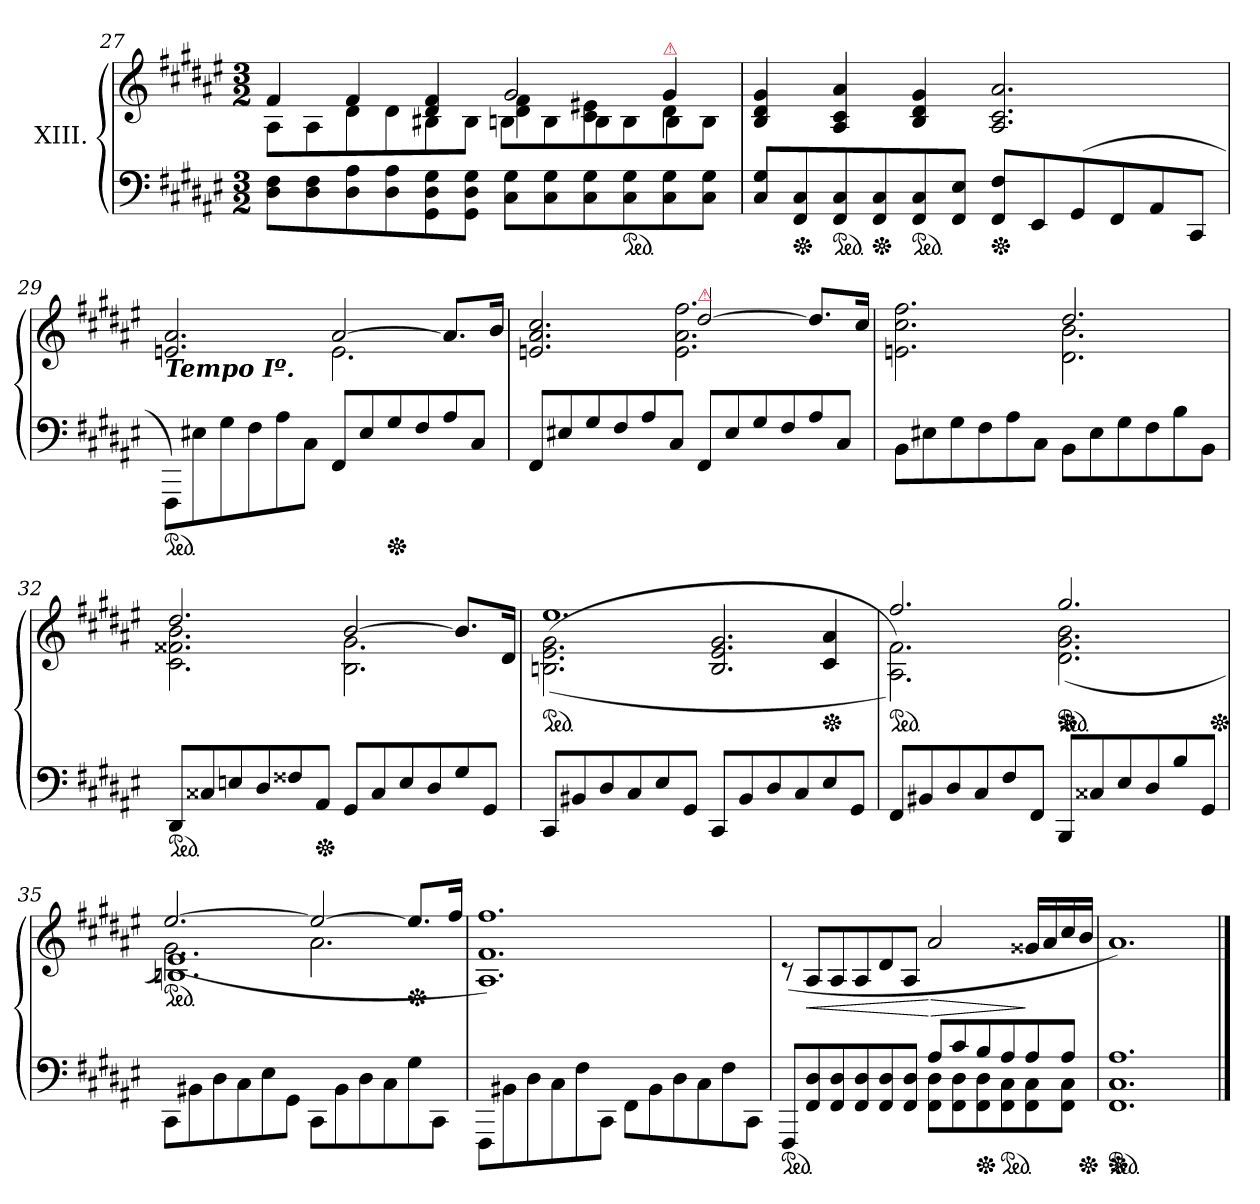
**kern	**kern	**dynam
*part1	*part1	*part1
*staff2	*staff1	*staff1/2
*I"XIII.	*	*
*clefF4	*clefG2	*
*k[f#c#g#d#a#e#]	*k[f#c#g#d#a#e#]	*
*F#:	*F#:	*
*M3/2	*M3/2	*
=27	=27	=27
*	*^	*
*	*	*^	*
8D# 8F#L	4f#/	2.ryy	8A#\L	.
8D# 8F#	.	.	8A#	.
8D# 8A#	4f#/	.	8d#	.
8D# 8A#	.	.	8d#	.
8GG# 8D# 8G#	4d#/ 4f#/	.	8B#X	.
8GG# 8D# 8G#J	.	.	8B#J	.
8C# 8G#L	2g#	4d# 4f#	8Bn\L	.
8C# 8G#	.	.	8B	.
8C# 8G#	.	4c# 4e#X	8B	.
*ped	*	*	*	*
8C# 8G#	.	.	8B	.
!	!LO:TX:a:color=crimson:t=⚠	!	!	!
8C# 8G#	4g#	4d#	8B	.
8C# 8G#J	.	.	8BJ	.
*	*v	*v	*v	*
=28	=28	=28
8C# 8G#L	4B 4d# 4g#	.
*Xped	*	*
8FF# 8C#	.	.
*ped	*	*
8FF# 8C#	4A# 4c# 4a#	.
*Xped	*	*
8FF# 8C#	.	.
*ped	*	*
8FF# 8C#	4B 4d# 4g#	.
8FF# 8E#J	.	.
*Xped	*	*
8FF# 8F#L	2.A# 2.c# 2.a#	.
8EE#	.	.
(<8GG#	.	.
8FF#	.	.
8AA#	.	.
8CC#J	.	.
=29	=29	=29
*	*^	*
!	!LO:TX:b:Bi:t=Tempo Iº.	!	!
!LO:TX:b:color=crimson:t=⚠	!	!	!
!LO:TX:a:color=crimson:t=⚠	!	!	!
*ped	*	*	*
8FFF#/L)	2.en 2.a#	2.rcyy	.
8E#X\	.	.	.
8G#\	.	.	.
8F#\	.	.	.
8A#\	.	.	.
8C#\J	.	.	.
8FF#L	[2a#	2.e	.
8E#	.	.	.
*Xped	*	*	*
8G#	.	.	.
8F#	.	.	.
8A#	8.a#L]	.	.
8C#J	.	.	.
.	16bJk	.	.
=30	=30	=30	=30
8FF#L	2.en 2.a# 2.cc#	2.ryy	.
8E#X	.	.	.
8G#	.	.	.
8F#	.	.	.
8A#	.	.	.
8C#J	.	.	.
!	!LO:TX:a:color=crimson:t=⚠	!	!
8FF#L	[2dd#	2.e 2.a# 2.ff#	.
8E#	.	.	.
8G#	.	.	.
8F#	.	.	.
8A#	8.dd#L]	.	.
8C#J	.	.	.
.	16cc#Jk	.	.
=31	=31	=31	=31
8BBL	2.en 2.cc# 2.ff#	2.ryy	.
8E#X	.	.	.
8G#	.	.	.
8F#	.	.	.
8A#	.	.	.
8C#J	.	.	.
8BBL	2.dd#	2.d# 2.b	.
8E#	.	.	.
8G#	.	.	.
8F#	.	.	.
8B	.	.	.
8BBJ	.	.	.
=32	=32	=32	=32
*ped	*	*	*
8DD#L	2.dd#	2.c# 2.f##X 2.b	.
8C##X	.	.	.
8En	.	.	.
8D#	.	.	.
8F##X	.	.	.
*Xped	*	*	*
8AA#J	.	.	.
8GG#L	[2b	2.B 2.g#	.
8C##	.	.	.
8E	.	.	.
8D#	.	.	.
8G#	8.bL]	.	.
8GG#J	.	.	.
.	16d#Jk	.	.
=33	=33	=33	=33
!	!LO:TX:a:color=crimson:t=⚠	!	!
!	!LO:TX:a:color=crimson:t=⚠	!	!
!	!LO:TX:a:color=crimson:t=⚠	!	!
*	*ped	*	*
8CC#L	1.ee#	(<(>2.Bn\ 2.e#\ 2.g#\	.
8BB#X	.	.	.
8D#	.	.	.
8C#	.	.	.
8E#	.	.	.
8GG#J	.	.	.
!	!	!LO:N:vis=2.	!
8CC#L	.	2B/ 2e#/ 2g#/	.
8BB#	.	.	.
8D#	.	.	.
8C#	.	.	.
*	*Xped	*	*
8E#	.	4c#/ 4a#/	.
8GG#J	.	.	.
=34	=34	=34	=34
!	!LO:TX:a:color=crimson:t=⚠	!	!
!	!LO:TX:a:color=crimson:t=⚠	!	!
*	*ped	*	*
8FF#L	2.ff#	2.A# 2.f#))	.
8BB#X	.	.	.
8D#	.	.	.
8C#	.	.	.
*	*Xped	*	*
8F#	.	.	.
8FF#J	.	.	.
!	!LO:TX:a:color=crimson:t=⚠	!	!
*	*ped	*	*
8BBBL	2.gg#	(<2.d# 2.g# 2.b	.
8C##X	.	.	.
8E#	.	.	.
8D#	.	.	.
8B	.	.	.
*	*Xped	*	*
8GG#J	.	.	.
=35	=35	=35	=35
*	*	*^	*
!	!LO:TX:a:color=crimson:t=⚠	!	!	!
!	!LO:TX:a:color=crimson:t=⚠	!	!	!
!	!LO:TX:a:color=crimson:t=⚠	!	!	!
*	*ped	*	*	*
8CC#\L	[>2.ee#	(<2.g#)	1.Bn 1.e#	.
8BB#X	.	.	.	.
8D#	.	.	.	.
8C#	.	.	.	.
8E#	.	.	.	.
8GG#J	.	.	.	.
8CC#\L	2ee#_	2.a#	.	.
8BB#	.	.	.	.
8D#	.	.	.	.
8C#	.	.	.	.
*	*Xped	*	*	*
8G#	8.ee#L]	.	.	.
8CC#J	.	.	.	.
.	16ff#Jk	.	.	.
*	*v	*v	*v	*
=36	=36	=36
8FFF#\L	1.A# 1.f# 1.ff#)	.
8BB#X	.	.
8D#	.	.
8C#	.	.
8F#	.	.
8CC#J	.	.
8FF#\L	.	.
8BB#	.	.
8D#	.	.
8C#	.	.
8F#	.	.
8CC#J	.	.
=37	=37	=37
*^	*	*
*ped	*	*	*
2.ryy	8FFF#L	(>8rc	.
.	8FF# 8D#	8A#/L	<
.	8FF# 8D#	8A#/	.
.	8FF# 8D#	8A#/	.
.	8FF# 8D#	8d#/	.
.	8FF# 8D#J	8A#/J	.
8A#L	8FF# 8D#L	2a#	[ >
8c#	8FF# 8D#	.	.
*Xped	*	*	*
8B	8FF# 8D#	.	.
*ped	*	*	*
8A#	8FF# 8C#	.	.
8A#	8FF# 8C#	16g##XLL	]
.	.	16a#	.
8A#J	8FF# 8C#J	16cc#	.
*Xped	*	*	*
.	.	16bJJ	.
*v	*v	*	*
=38	=38	=38
*ped	*	*
*Xped	*	*
1.FF# 1.C# 1.A#	1.a#)	.
==	==	==
*-	*-	*-
